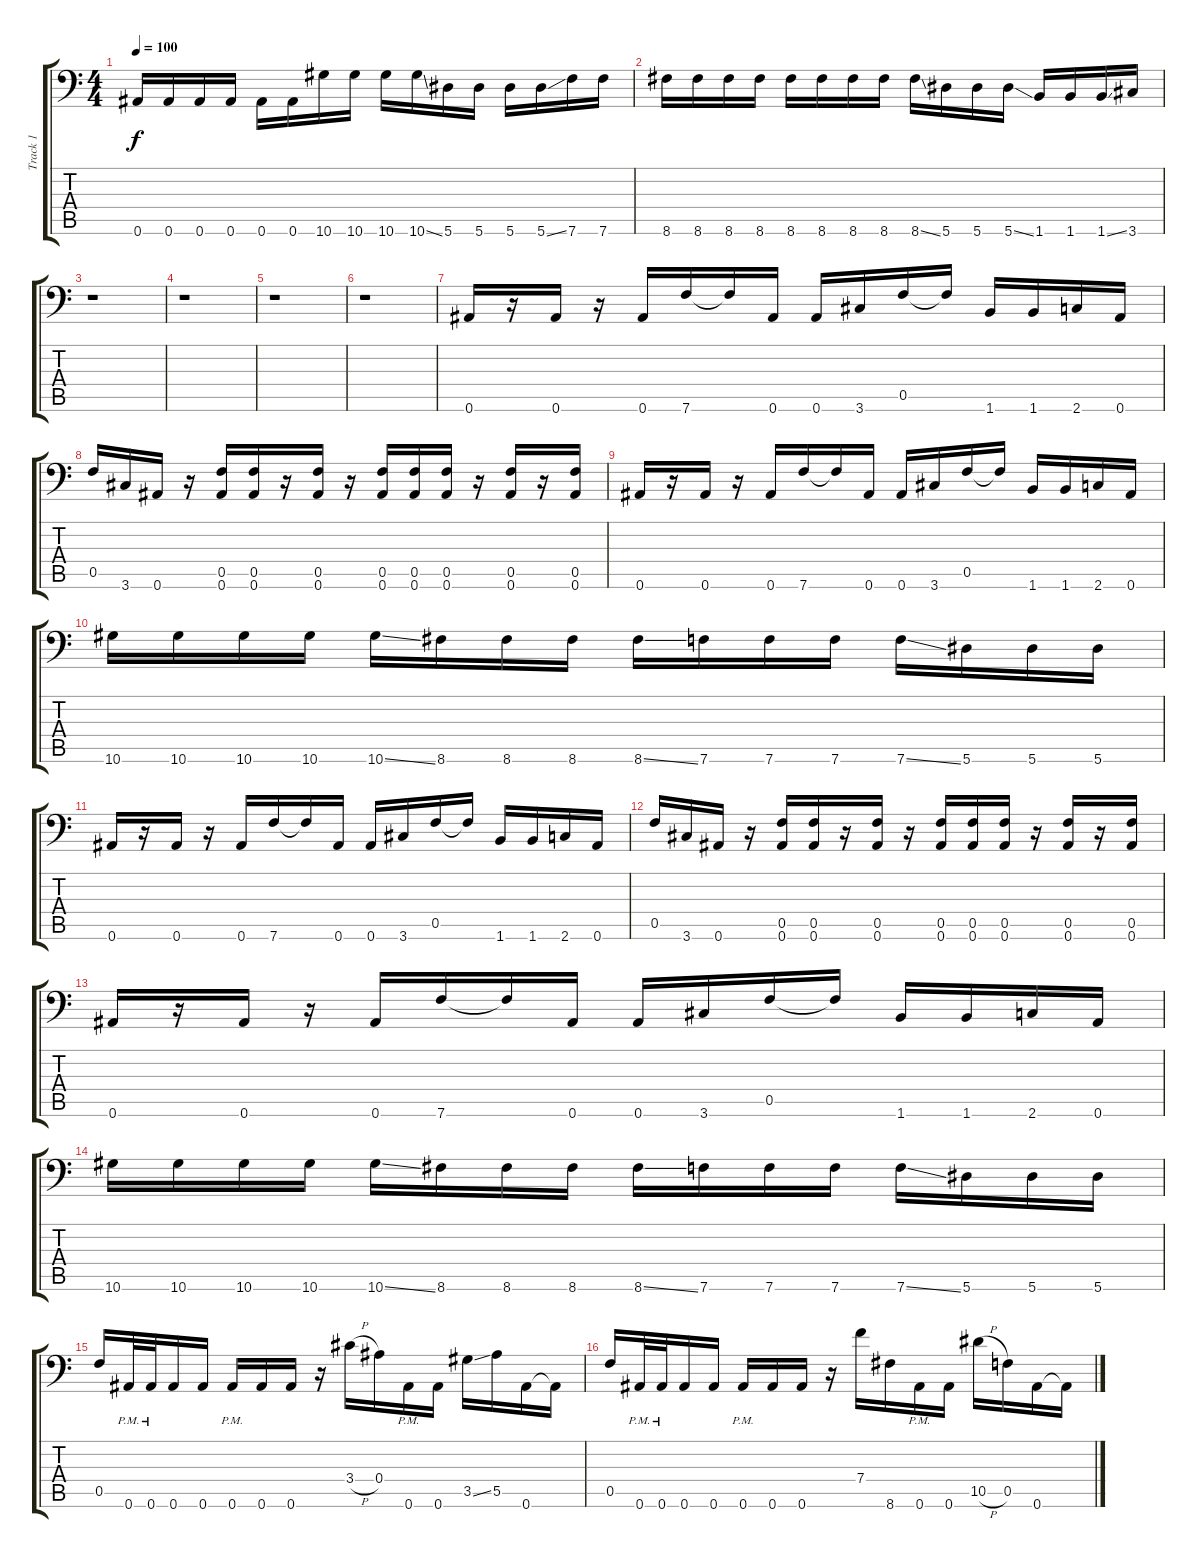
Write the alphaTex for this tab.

\track ("Track 1" "Track 1") {instrument distortionguitar}
\staff {score tabs}
\tuning (C4 G3 Eb3 Bb2 F2 Bb1) {hide}
\ts (4 4)
\tempo 100
\clef f4
\ks c
0.6.16{dy f} 0.6.16 0.6.16 0.6.16 0.6.16 0.6.16 10.6.16 10.6.16 10.6.16 10.6{ss}.16 5.6.16 5.6.16 5.6.16 5.6{ss}.16 7.6.16 7.6.16 |
8.6.16 8.6.16 8.6.16 8.6.16 8.6.16 8.6.16 8.6.16 8.6.16 8.6{ss}.16 5.6.16 5.6.16 5.6{ss}.16 1.6.16 1.6.16 1.6{ss}.16 3.6.16 |
r.1 |
r.1 |
r.1 |
r.1 |
0.6.16 r.16 0.6.16 r.16 0.6.16 7.6.16 7.6{t}.16 0.6.16 0.6.16 3.6.16 0.5.16 0.5{t}.16 1.6.16 1.6.16 2.6.16 0.6.16 |
0.5.16 3.6.16 0.6.16 r.16 (0.5 0.6).16 (0.5 0.6).16 r.16 (0.5 0.6).16 r.16 (0.5 0.6).16 (0.5 0.6).16 (0.5 0.6).16 r.16 (0.5 0.6).16 r.16 (0.5 0.6).16 |
0.6.16 r.16 0.6.16 r.16 0.6.16 7.6.16 7.6{t}.16 0.6.16 0.6.16 3.6.16 0.5.16 0.5{t}.16 1.6.16 1.6.16 2.6.16 0.6.16 |
10.6.16 10.6.16 10.6.16 10.6.16 10.6{ss}.16 8.6.16 8.6.16 8.6.16 8.6{ss}.16 7.6.16 7.6.16 7.6.16 7.6{ss}.16 5.6.16 5.6.16 5.6.16 |
0.6.16 r.16 0.6.16 r.16 0.6.16 7.6.16 7.6{t}.16 0.6.16 0.6.16 3.6.16 0.5.16 0.5{t}.16 1.6.16 1.6.16 2.6.16 0.6.16 |
0.5.16 3.6.16 0.6.16 r.16 (0.5 0.6).16 (0.5 0.6).16 r.16 (0.5 0.6).16 r.16 (0.5 0.6).16 (0.5 0.6).16 (0.5 0.6).16 r.16 (0.5 0.6).16 r.16 (0.5 0.6).16 |
0.6.16 r.16 0.6.16 r.16 0.6.16 7.6.16 7.6{t}.16 0.6.16 0.6.16 3.6.16 0.5.16 0.5{t}.16 1.6.16 1.6.16 2.6.16 0.6.16 |
10.6.16 10.6.16 10.6.16 10.6.16 10.6{ss}.16 8.6.16 8.6.16 8.6.16 8.6{ss}.16 7.6.16 7.6.16 7.6.16 7.6{ss}.16 5.6.16 5.6.16 5.6.16 |
0.5.16 0.6{pm}.32 0.6{pm}.32 0.6.16 0.6.16 0.6{pm}.16 0.6.16 0.6.16 r.16 3.4{h}.16 0.4.16 0.6{pm}.16 0.6.16 3.5{ss}.16 5.5.16 0.6.16 0.6{t}.16 |
0.5.16 0.6{pm}.32 0.6{pm}.32 0.6.16 0.6.16 0.6{pm}.16 0.6.16 0.6.16 r.16 7.4.16 8.6.16 0.6{pm}.16 0.6.16 10.5{h}.16 0.5.16 0.6.16 0.6{t}.16
